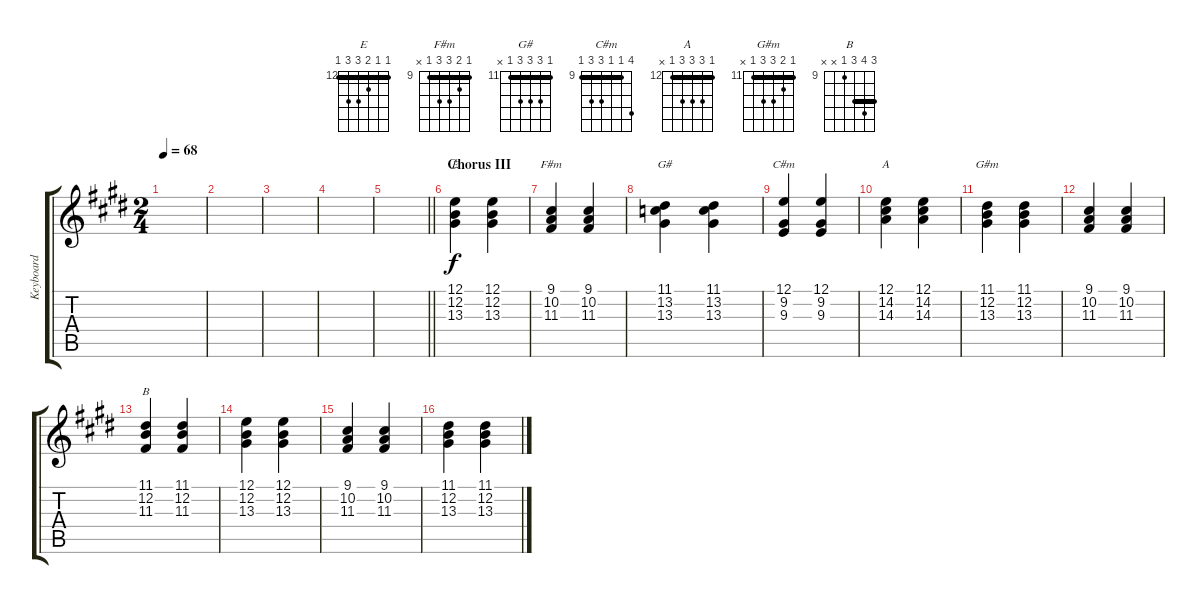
\track ("Keyboard" "Keyboard") {instrument acousticgrandpiano}
\staff {score tabs}
\tuning (E4 B3 G3 D3 A2 E2) {hide}
\chord ("E" 12 12 13 14 14 12) {firstfret 12 barre 12}
\chord ("F#m" 9 10 11 11 9 x) {firstfret 9 barre 9}
\chord ("G#" 11 13 13 13 11 x) {firstfret 11 barre 11}
\chord ("C#m" 12 9 9 11 11 9) {firstfret 9 barre 9}
\chord ("A" 12 14 14 14 12 x) {firstfret 12 barre 12}
\chord ("G#m" 11 12 13 13 11 x) {firstfret 11 barre 11}
\chord ("B" 11 12 11 9 x x) {firstfret 9 barre 11}
\ts (2 4)
\tempo 68
\clef g2
\ks e
|
|
|
|
\barLineRight lightlight
|
\section ("" "Chorus III")
(12.1 12.2 13.3).4{ch "E"} (12.1 12.2 13.3).4 |
(9.1 10.2 11.3).4{ch "F#m"} (9.1 10.2 11.3).4 |
(11.1 13.2 13.3).4{ch "G#"} (11.1 13.2 13.3).4 |
(12.1 9.2 9.3).4{ch "C#m"} (12.1 9.2 9.3).4 |
(12.1 14.2 14.3).4{ch "A"} (12.1 14.2 14.3).4 |
(11.1 12.2 13.3).4{ch "G#m"} (11.1 12.2 13.3).4 |
(9.1 10.2 11.3).4 (9.1 10.2 11.3).4 |
(11.1 12.2 11.3).4{ch "B"} (11.1 12.2 11.3).4 |
(12.1 12.2 13.3).4 (12.1 12.2 13.3).4 |
(9.1 10.2 11.3).4 (9.1 10.2 11.3).4 |
(11.1 12.2 13.3).4 (11.1 12.2 13.3).4
